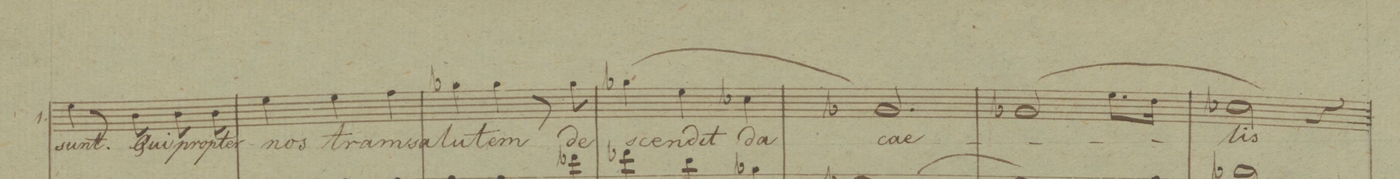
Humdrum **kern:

**kern	**text	**dynam
*I"1.	*	*
*clefC1	*	*
*k[b-]	*	*
*M3/4	*	*
4cc\	sunt.	.
8r	.	.
8g\	Qui	.
8g\	pro-	.
8g\	-pter	.
=51	=51	=51
4cc\	nos-	.
4cc\	-tram	.
4dd\	sa-	.
=52	=52	=52
4ee-X\	-lu-	.
4ee-\	-tem	.
8r	.	.
8ee-\	de-	.
=53	=53	=53
(4ee-X\	-scen-	.
4cc\	-dit	.
4a-X\	da	.
=54	=54	=54
2.e-X/)	cae-	.
=55	=55	=55
(2e-X/	.	.
8.cc\L	.	.
16b-\Jk	.	.
=56	=56	=56
2a-X\)	-lis	.
4r	.	.
=57	=57	=57
*-	*-	*-
